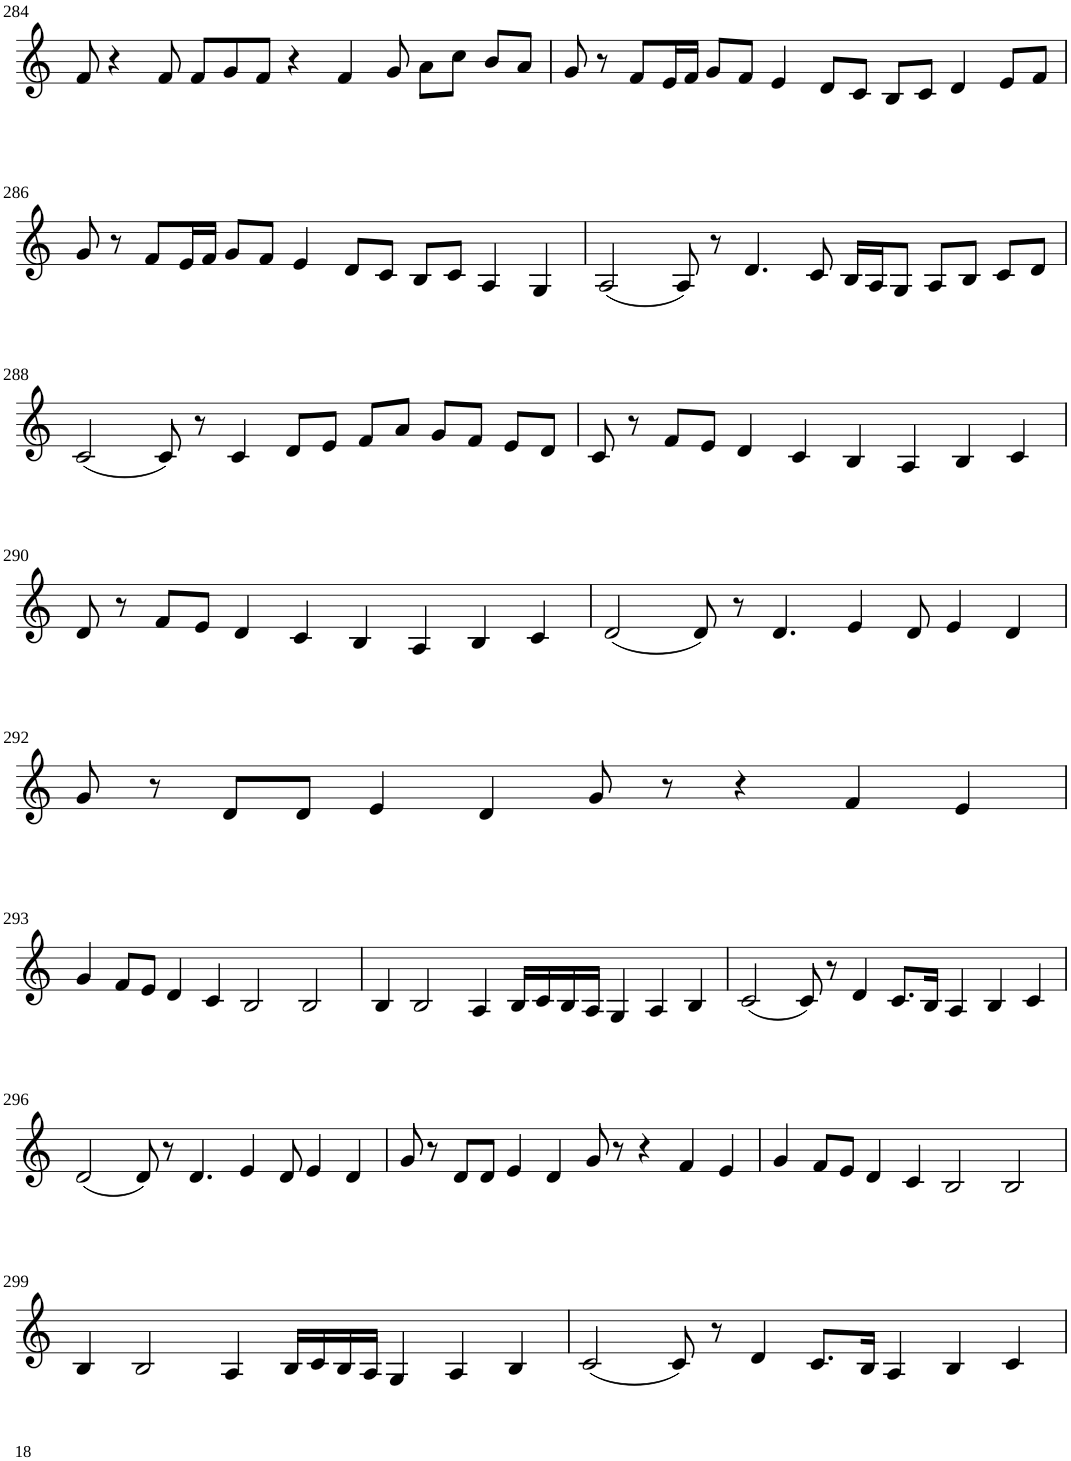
**kern
*part1
*staff1
*I"Violin
!!LO:PB:g=z
*clefG2
*k[]
*M8/4
=284
8f/
4r
8f/
8f/L
8g/
8f/J
4r
4f/
8g/
8a\L
8cc\J
8b/L
8a/J
=285
8g/
8r
8f/L
16e/L
16f/JJ
8g/L
8f/J
4e/
8d/L
8c/J
8B/L
8c/J
4d/
8e/L
8f/J
!!LO:LB:g=z
=286
8g/
8r
8f/L
16e/L
16f/JJ
8g/L
8f/J
4e/
8d/L
8c/J
8B/L
8c/J
4A/
4G/
=287
(2A/
8A/)
8r
4.d/
8c/
16B/LL
16A/J
8G/J
8A/L
8B/J
8c/L
8d/J
!!LO:LB:g=z
=288
(2c/
8c/)
8r
4c/
8d/L
8e/J
8f/L
8a/J
8g/L
8f/J
8e/L
8d/J
=289
8c/
8r
8f/L
8e/J
4d/
4c/
4B/
4A/
4B/
4c/
!!LO:LB:g=z
=290
8d/
8r
8f/L
8e/J
4d/
4c/
4B/
4A/
4B/
4c/
=291
(2d/
8d/)
8r
4.d/
4e/
8d/
4e/
4d/
!!LO:LB:g=z
=292
8g/
8r
8d/L
8d/J
4e/
4d/
8g/
8r
4r
4f/
4e/
!!LO:LB:g=z
=293
4g/
8f/L
8e/J
4d/
4c/
2B/
2B/
=294
4B/
2B/
4A/
16B/LL
16c/
16B/
16A/JJ
4G/
4A/
4B/
=295
(2c/
8c/)
8r
4d/
8.c/L
16B/Jk
4A/
4B/
4c/
!!LO:LB:g=z
=296
(2d/
8d/)
8r
4.d/
4e/
8d/
4e/
4d/
=297
8g/
8r
8d/L
8d/J
4e/
4d/
8g/
8r
4r
4f/
4e/
=298
4g/
8f/L
8e/J
4d/
4c/
2B/
2B/
!!LO:LB:g=z
=299
4B/
2B/
4A/
16B/LL
16c/
16B/
16A/JJ
4G/
4A/
4B/
=300
(2c/
8c/)
8r
4d/
8.c/L
16B/Jk
4A/
4B/
4c/
=
*-
